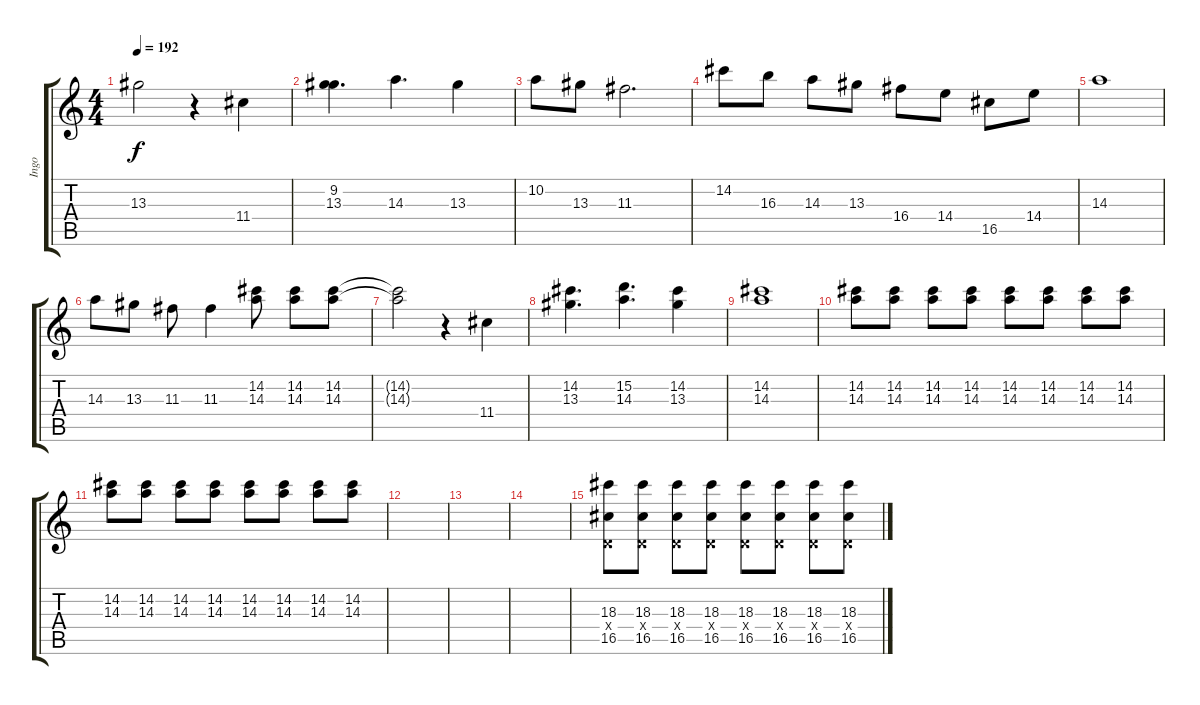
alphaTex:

\track ("Ingo" "Ingo") {instrument distortionguitar}
\staff {score tabs}
\tuning (E4 B3 G3 D3 A2 D2) {hide}
\ts (4 4)
\tempo 192
\clef g2
\ks c
13.3{t}.2{dy f} r.4 11.4.4 |
(9.2 13.3).4{d} 14.3.4{d} 13.3.4 |
10.2.8 13.3.8 11.3.2{d} |
14.2.8 16.3.8 14.3.8 13.3.8 16.4.8 14.4.8 16.5.8 14.4.8 |
14.3.1{volume 16} |
14.3.8 13.3.8 11.3.8 11.3.4 (14.2 14.3).8 (14.2 14.3).8 (14.2 14.3).8 |
(14.2{t} 14.3{t}).2 r.4 11.4.4 |
(14.2 13.3).4{d} (15.2 14.3).4{d} (14.2 13.3).4 |
(14.2 14.3).1 |
(14.2 14.3).8 (14.2 14.3).8 (14.2 14.3).8 (14.2 14.3).8 (14.2 14.3).8 (14.2 14.3).8 (14.2 14.3).8 (14.2 14.3).8 |
(14.2 14.3).8 (14.2 14.3).8 (14.2 14.3).8 (14.2 14.3).8 (14.2 14.3).8 (14.2 14.3).8 (14.2 14.3).8 (14.2 14.3).8 |
|
|
|
(18.3 0.4{x} 16.5).8 (18.3 0.4{x} 16.5).8 (18.3 0.4{x} 16.5).8 (18.3 0.4{x} 16.5).8 (18.3 0.4{x} 16.5).8 (18.3 0.4{x} 16.5).8 (18.3 0.4{x} 16.5).8 (18.3 0.4{x} 16.5).8
